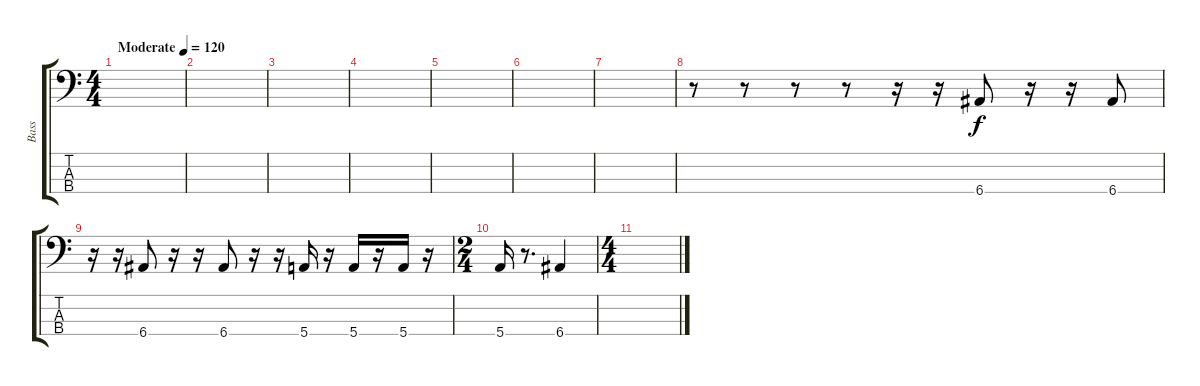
\track ("Bass" "Bass") {instrument fretlessbass}
\staff {score tabs}
\tuning (G2 D2 A1 E1) {hide}
\ts (4 4)
\tempo (120 "Moderate")
\clef f4
\ks c
|
|
|
|
|
|
|
r.8 r.8 r.8 r.8 r.16 r.16 6.4.8 r.16 r.16 6.4.8 |
r.16 r.16 6.4.8 r.16 r.16 6.4.8 r.16 r.16 5.4.16 r.16 5.4.16 r.16 5.4.16 r.16 |
\ts (2 4)
5.4.16 r.8{d} 6.4.4 |
\ts (4 4)
